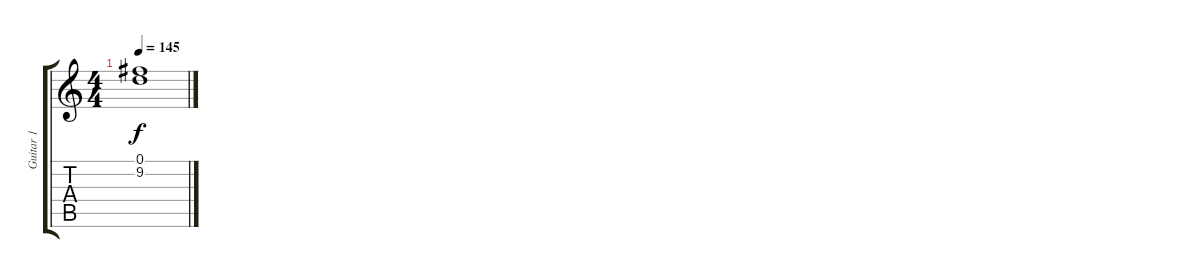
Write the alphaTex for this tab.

\track ("Guitar 1" "Guitar 1") {instrument distortionguitar}
\staff {score tabs}
\tuning (D4 A3 F3 C3 G2 C2) {hide}
\ts (4 4)
\tempo 145
\clef g2
\ks c
(0.1{t} 9.2{t}).1{dy f}
